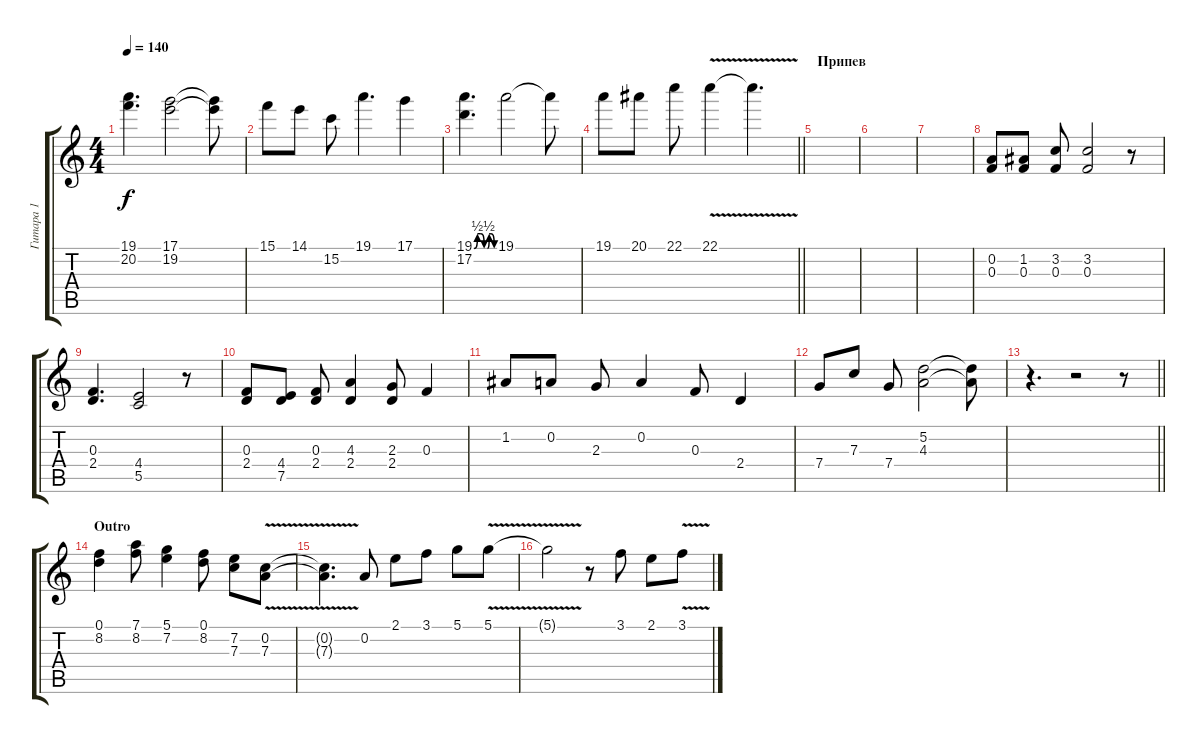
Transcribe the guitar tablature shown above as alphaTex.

\track ("Гитара 1" "Гитара 1") {instrument distortionguitar}
\staff {score tabs}
\tuning (D4 A3 F3 C3 G2 D2) {hide}
\ts (4 4)
\tempo 140
\clef g2
\ks c
(19.1 20.2).4{d dy f} (17.1 19.2).2 (17.1{t} 19.2{t}).8 |
15.1.8 14.1.8 15.2.8 19.1.4{d} 17.1.4 |
(19.1{be (custom 0 0 10 2 20 2 30 0 40 0 45 2 50 2 60 0)} 17.2).4{d} 19.1.2 19.1{t}.8 |
\barLineRight lightlight
19.1.8 20.1.8 22.1.8 22.1{v}.4 22.1{t}.4{d} |
\section ("" "Припев")
|
|
|
(0.2 0.3).8 (1.2 0.3).8 (3.2 0.3).8 (3.2 0.3).2 r.8 |
(0.3 2.4).4{d} (4.4 5.5).2 r.8 |
(0.3 2.4).8 (4.4 7.5).8 (0.3 2.4).8 (4.3 2.4).4 (2.3 2.4).8 0.3.4 |
1.2.8 0.2.8 2.3.8 0.2.4 0.3.8 2.4.4 |
7.4.8 7.3.8 7.4.8 (5.2 4.3).2 (5.2{t} 4.3{t}).8 |
\barLineRight lightlight
r.4{d} r.2 r.8 |
\section ("" "Outro")
(0.1 8.2).4 (7.1 8.2).8 (5.1 7.2).4 (0.1 8.2).8 (7.2 7.3).8 (0.2{v} 7.3{v}).8 |
(0.2{t} 7.3{t}).4{d} 0.2.8 2.1.8 3.1.8 5.1.8 5.1{v}.8 |
5.1{t}.2 r.8 3.1.8 2.1.8 3.1{v}.8
